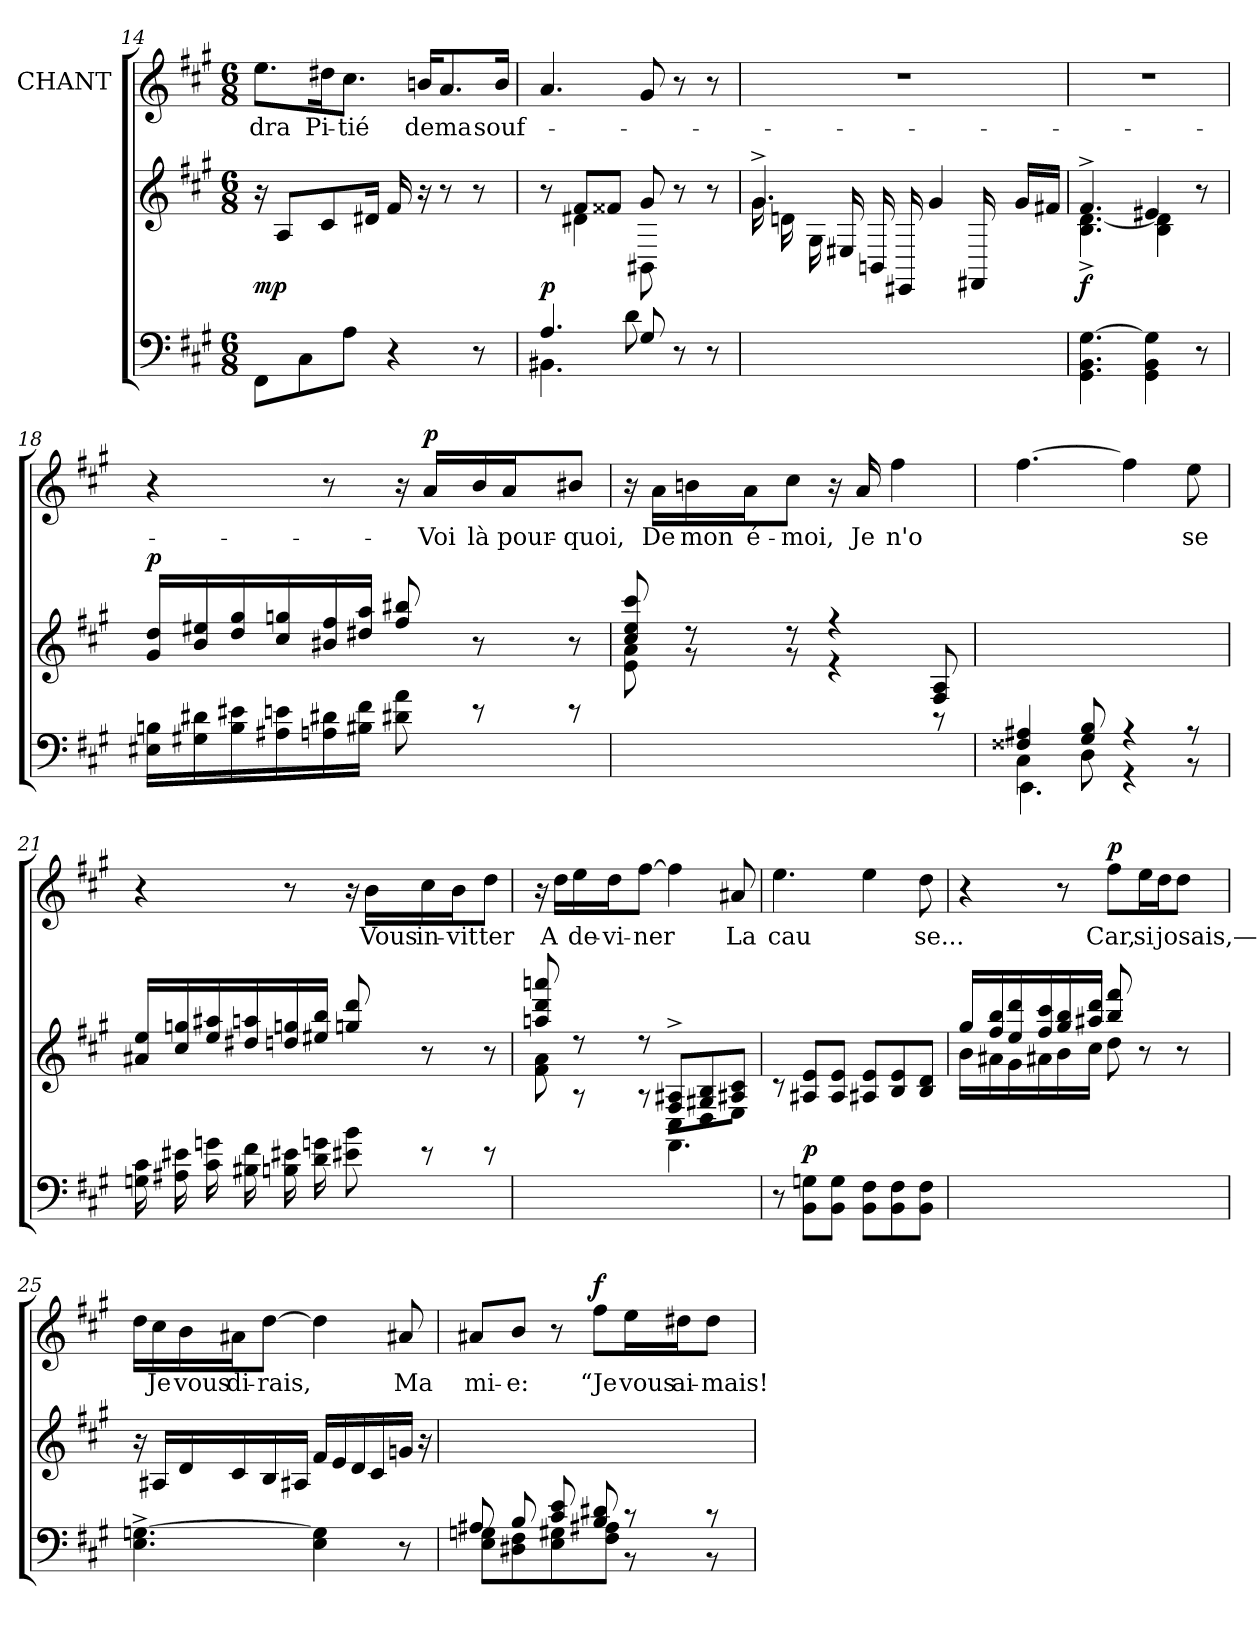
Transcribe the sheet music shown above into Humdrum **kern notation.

**kern	**dynam	**kern	**dynam	**kern	**text	**dynam
*part3	*part3	*part2	*part2	*part1	*part1	*part1
*staff3	*staff3	*staff2	*staff2	*staff1	*staff1	*staff1
*	*	*	*	*I"CHANT	*	*
*clefF4	*	*clefG2	*	*clefG2	*	*
*k[f#c#g#]	*	*k[f#c#g#]	*	*k[f#c#g#]	*	*
*M6/8	*	*M6/8	*	*M6/8	*	*
=14	=14	=14	=14	=14	=14	=14
!	!LO:DY:a	!	!	!	!	!
8FF#i\L	mp	16r	.	8.eej\L	dra	.
.	.	8Aj/L	.	.	.	.
8C#i\	.	.	.	.	.	.
.	.	8c#j/	.	16dd#Xj\K	Pi-	.
8Ai\J	.	.	.	8.cc#j\J	tié	.
.	.	16d#Xj/Jk	.	.	.	.
4r	.	16f#j/	.	.	.	.
.	.	16r	.	16bnj/KL	de	.
.	.	8r	.	8.aj/	ma	.
8r	.	8r	.	.	.	.
.	.	.	.	16bj/Jk	souf-	.
!!LO:LB:g=z
=15	=15	=15	=15	=15	=15	=15
*^	*	*^	*	*	*	*
!	!	!LO:DY:a	!	!	!	!	!	!
4.Ai/	4.BB#XZ\	p	8r	8ryy	.	4.aj/	.	.
.	.	.	8f#j/L	4d#XV\	.	.	.	.
.	.	.	8f##Xj/J	.	.	.	.	.
8G#i/	8dZ\	.	8g#j/	8BB#XV\	.	8g#j/	.	.
8r	4ryy	.	8r	4ryy	.	8r	.	.
8r	.	.	8r	.	.	8r	.	.
*v	*v	*	*	*	*	*	*	*
=16	=16	=16	=16	=16	=16	=16	=16
*	*	*	*^	*	*	*	*
2.ryy	.	4.g#^>j/	16.g#i\	8ryy	.	2.r	.	.
.	.	.	16dni\	.	.	.	.	.
.	.	.	.	16ryy	.	.	.	.
.	.	.	16G#i\	.	.	.	.	.
.	.	.	.	16ryy	.	.	.	.
.	.	.	16E#Xi/	.	.	.	.	.
.	.	.	.	16ryy	.	.	.	.
.	.	.	16BBni/	.	.	.	.	.
.	.	.	.	16ryy	.	.	.	.
.	.	.	16EE#Xi/	.	.	.	.	.
.	.	4g#j/	.	8ryy	.	.	.	.
.	.	.	4ryy	.	.	.	.	.
.	.	.	.	16FF#XZ/	.	.	.	.
.	.	.	.	8.ryy	.	.	.	.
.	.	16g#j/LL	.	.	.	.	.	.
.	.	.	16.ryy	.	.	.	.	.
.	.	16f#Xj/JJ	.	.	.	.	.	.
*	*	*	*v	*v	*	*	*	*
=17	=17	=17	=17	=17	=17	=17	=17
!	!LO:DY:a	!	!	!	!	!	!
4.GG#i\ 4.BBi\ [4.G#i\	f	4.f#^>j/	4.BZ^<\ [4.dZ^<\	.	2.r	.	.
4GG#i\ 4BBi\ 4G#i]\	.	4e#Xj/	4BZ\ 4dZ]\	.	.	.	.
8r	.	8r	8ryy	.	.	.	.
!!LO:LB:g=z
=18	=18	=18	=18	=18	=18	=18	=18
*^	*	*	*	*	*	*	*
!	!	!	!	!	!LO:DY:a	!	!	!
*	*	*	*v	*v	*	*	*	*
16E#Xi\ 16Bni\LL	2.ryy	.	16ddj/ 16g#j/LL	p	4r	.	.
16G#Xi\ 16d#Xi\	.	.	16ee#Xj/ 16bj/	.	.	.	.
16Bi\ 16e#Xi\	.	.	16gg#j/ 16ddj/	.	.	.	.
16A#Xi\ 16eni\	.	.	16ggnj/ 16cc#j/	.	.	.	.
16Ani\ 16d#Xi\	.	.	16ff#j/ 16b#Xj/	.	8r	.	.
16B#Xi\ 16f#i\JJ	.	.	16aaj/ 16dd#Xj/JJ	.	.	.	.
8d#Xi\ 8ai\	.	.	8bb#Xj/ 8ff#j/	.	16r	.	.
!	!	!	!	!	!	!	!LO:DY:a
.	.	.	.	.	16aj/LL	Voi	p
8r	.	.	8r	.	16bj/	là	.
.	.	.	.	.	16aj/J	pour-	.
8r	.	.	8r	.	8b#Xj/J	quoi,	.
*v	*v	*	*	*	*	*	*
=19	=19	=19	=19	=19	=19	=19
*	*	*^	*	*	*	*
2.ryy	.	8cc#j/ 8ccc#j/ 8eej/	8ei\ 8ai\	.	16r	.	.
.	.	.	.	.	16aj\LL	De	.
.	.	8r	8r	.	16bnj\	mon	.
.	.	.	.	.	16aj\J	é-	.
.	.	8r	8r	.	8cc#j\J	moi,	.
.	.	4r	4r	.	16r	.	.
.	.	.	.	.	16aj/	Je	.
.	.	.	.	.	4ff#j\	n'o	.
.	.	8Aj/ 8F#j/	8r	.	.	.	.
*	*	*v	*v	*	*	*	*
=20	=20	=20	=20	=20	=20	=20
*^	*	*	*	*	*	*
*	*^	*	*	*	*	*	*
4A#Xj/ 4F##Xj/	4C#i\	4.EEZ\	.	2.ryy	.	[4.ff#j\	.	.
8Bj/ 8G#j/	8Di\	.	.	.	.	.	.	.
4r	4r	4.ryy	.	.	.	4ff#j\]	.	.
8r	8r	.	.	.	.	8eej\	se	.
*	*v	*v	*	*	*	*	*	*
!!LO:PB:g=z
=21	=21	=21	=21	=21	=21	=21	=21
16Gni\ 16c#i\	2.ryy	.	16eej/ 16a#Xj/LL	.	4r	.	.
16A#Xi\ 16e#Xi\	.	.	16ggnj/ 16cc#j/	.	.	.	.
16c#i\ 16gni\	.	.	16aa#Xj/ 16eej/	.	.	.	.
16B#Xi\ 16f#i\	.	.	16aanj/ 16dd#Xj/	.	.	.	.
16Bni\ 16e#Xi\	.	.	16ggnj/ 16ddnj/	.	8r	.	.
16di\ 16gni\	.	.	16bbj/ 16ee#Xj/JJ	.	.	.	.
8e#Xi\ 8bi\	.	.	8dddj/ 8ggnj/	.	16r	.	.
.	.	.	.	.	16bj\LL	Vous	.
8r	.	.	8r	.	16cc#j\	in-	.
.	.	.	.	.	16bj\J	vit	.
8r	.	.	8r	.	8ddj\J	ter	.
*v	*v	*	*	*	*	*	*
=22	=22	=22	=22	=22	=22	=22
*	*	*^	*	*	*	*
*	*	*	*^	*	*	*	*
2.ryy	.	8aaanj/ 8dddj/ 8aanj/	16ryy	8f#i\ 8ai\	.	16r	.	.
.	.	.	16ryy	.	.	16ddj\LL	A	.
.	.	8r	16ryy	8r	.	16eej\	de-	.
.	.	.	16ryy	.	.	16ddj\J	vi-	.
.	.	8r	8ryy	8r	.	[8ff#j\J	ner	.
.	.	8A#Xj^>/ 8F#j^>/L	4.FF#Z\	8C#i\L	.	4ff#j\]	.	.
.	.	8Bj/ 8G#Xj/	.	8Di\	.	.	.	.
.	.	8c#j/ 8A#Xj/J	.	8Ei\J	.	8a#Xj/	La	.
*	*	*	*v	*v	*	*	*	*
=23	=23	=23	=23	=23	=23	=23	=23
8r	.	2.ryy	8r	.	4.eej\	cau	.
!	!LO:DY:a	!	!	!	!	!	!
8BBi\ 8Gni\L	p	.	8ej/ 8A#Xj/L	.	.	.	.
8BBi\ 8Gi\J	.	.	8ej/ 8A#j/J	.	.	.	.
8BBi\ 8F#i\L	.	.	8ej/ 8A#Xj/L	.	4eej\	.	.
8BBi\ 8F#i\	.	.	8ej/ 8Bj/	.	.	.	.
8BBi\ 8F#i\J	.	.	8dj/ 8Bj/J	.	8ddj\	se...	.
!!LO:LB:g=z
=24	=24	=24	=24	=24	=24	=24	=24
2.ryy	.	16gg#j/LL	16bi\LL	.	4r	.	.
.	.	16bbj/ 16ff#j/	16a#Xi\	.	.	.	.
.	.	16dddj/ 16eej/	16g#i\	.	.	.	.
.	.	16ccc#j/ 16ff#j/	16a#Xi\	.	.	.	.
.	.	16gg#j/ 16bbj/	16bi\	.	8r	.	.
.	.	16dddj/ 16aa#Xj/JJ	16cc#i\JJ	.	.	.	.
!	!	!	!	!	!	!	!LO:DY:a
.	.	8fff#j/ 8bbj/	8ddi\	.	8ff#j\L	Car,	p
.	.	8r	4ryy	.	16eej\L	si	.
.	.	.	.	.	16ddj\J	.	.
.	.	8r	.	.	8ddj\J	josais,—	.
*	*	*v	*v	*	*	*	*
=25	=25	=25	=25	=25	=25	=25
4.Ei^>\ [4.Gni^>\	.	16r	.	16ddj\LL	.	.
.	.	16A#Xj/LL	.	16cc#j\	Je	.
.	.	16dj/	.	16bj\	vous	.
.	.	16c#j/	.	16a#Xj\J	di-	.
.	.	16Bj/	.	[8ddj\J	rais,	.
.	.	16A#Xj/JJ	.	.	.	.
4Ei\ 4Gi]\	.	16f#j/LL	.	4ddj\]	.	.
.	.	16ej/	.	.	.	.
.	.	16dj/	.	.	.	.
.	.	16c#j/	.	.	.	.
8r	.	16gnj/JJ	.	8a#Xj/	Ma	.
.	.	16r	.	.	.	.
=26	=26	=26	=26	=26	=26	=26
*^	*	*	*	*	*	*
8A#Xj/	8Ei\ 8Gni\L	.	2.ryy	.	8a#Xj/L	mi-	.
8Bj/	8D#Xi\ 8F#i\	.	.	.	8bj/J	e:	.
8ej/ 8c#j/	8Ei\ 8G#Xi\	.	.	.	8r	.	.
!	!	!	!	!	!	!	!LO:DY:a
8d#Xj/ 8Bj/	8F#i\ 8A#Xi\J	.	.	.	8ff#j\L	“Je	f
8r	8r	.	.	.	16eej\L	vous	.
.	.	.	.	.	16dd#Xj\J	ai-	.
8r	8r	.	.	.	8dd#j\J	mais!	.
*v	*v	*	*	*	*	*	*
=	=	=	=	=	=	=
*-	*-	*-	*-	*-	*-	*-
